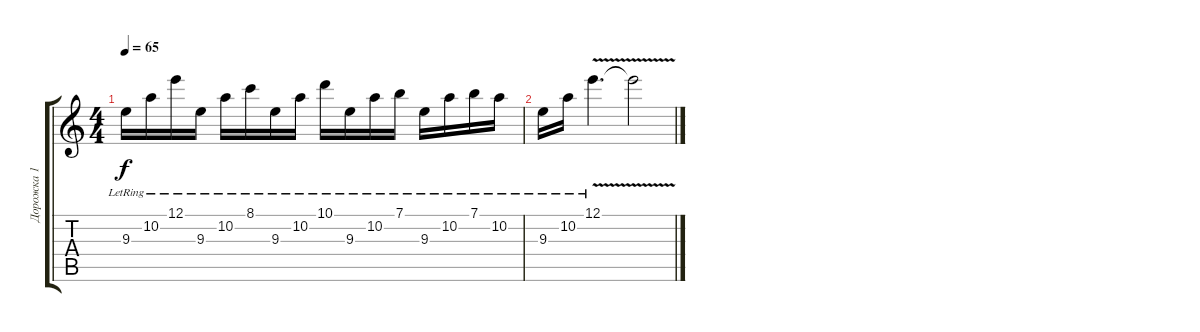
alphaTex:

\track ("Дорожка 1" "Дорожка 1") {instrument acousticguitarsteel}
\staff {score tabs}
\tuning (E4 B3 G3 D3 A2 E2) {hide}
\ts (4 4)
\tempo 65
\clef g2
\ks c
9.3{lr}.16{dy f} 10.2{lr}.16 12.1{lr}.16 9.3{lr}.16 10.2{lr}.16 8.1{lr}.16 9.3{lr}.16 10.2{lr}.16 10.1{lr}.16 9.3{lr}.16 10.2{lr}.16 7.1{lr}.16 9.3{lr}.16 10.2{lr}.16 7.1{lr}.16 10.2{lr}.16 |
9.3{lr}.16 10.2{lr}.16 12.1{v lr}.4{d} 12.1{t}.2
